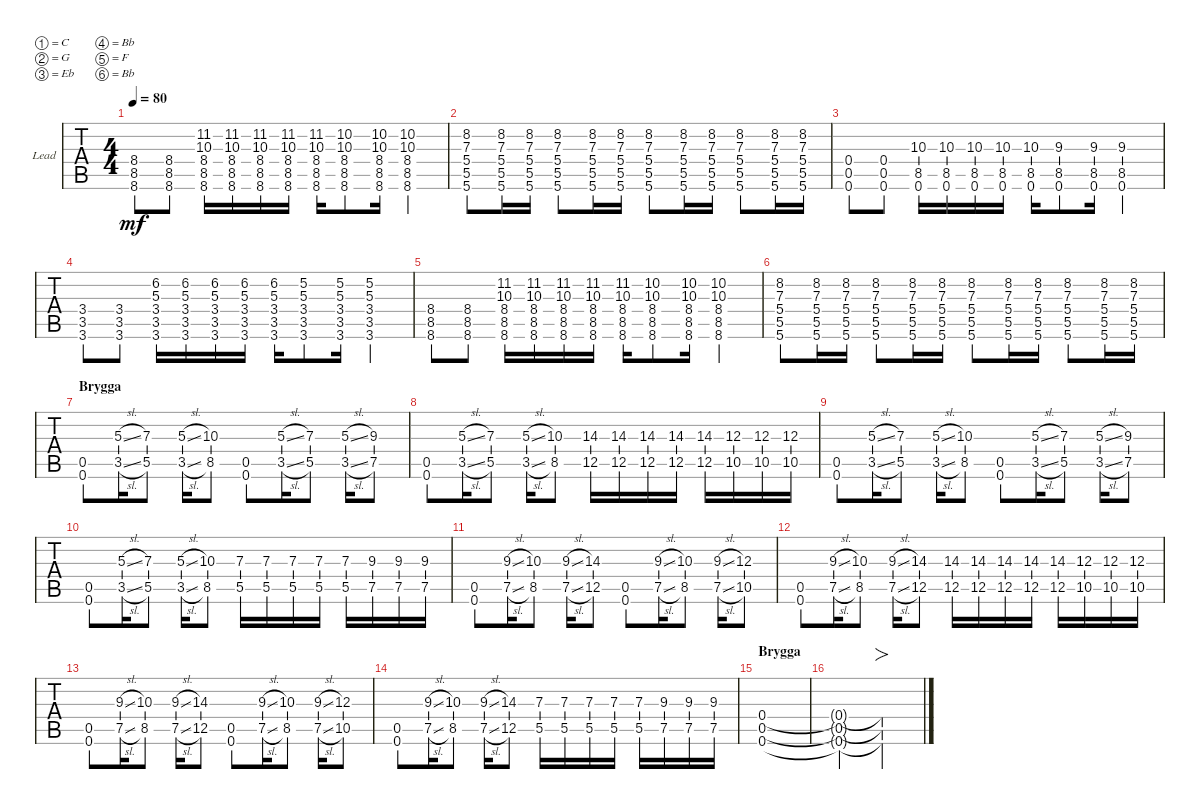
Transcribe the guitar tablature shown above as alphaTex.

\defaultSystemsLayout 4
\bracketExtendMode groupsimilarinstruments
\firstSystemTrackNameOrientation horizontal
\otherSystemsTrackNameOrientation horizontal
\track ("Lead" "Lead") {instrument distortionguitar}
\staff {tabs}
\tuning (C4 G3 Eb3 Bb2 F2 Bb1)
\ts (4 4)
\tempo 80
\clef g2
\ks c
(8.6 8.5 8.4).8{dy mf} (8.6 8.5 8.4).8 (8.5 10.3 8.4 8.6 11.2).16 (8.5 10.3 8.4 8.6 11.2).16 (8.5 10.3 8.4 8.6 11.2).16 (8.5 10.3 8.4 8.6 11.2).16 (8.5 10.3 8.4 8.6 11.2).16 (8.5 10.3 8.4 8.6 10.2).8 (8.5 10.3 8.4 8.6 10.2).16 (8.5 10.3 8.4 8.6 10.2).4 |
(5.6 5.5 5.4 7.3 8.2).8 (5.5 7.3 5.4 5.6 8.2).16 (5.5 7.3 5.4 5.6 8.2).16 (5.6 5.5 5.4 7.3 8.2).8 (5.5 7.3 5.4 5.6 8.2).16 (5.5 7.3 5.4 5.6 8.2).16 (5.6 5.5 5.4 7.3 8.2).8 (5.5 7.3 5.4 5.6 8.2).16 (5.5 7.3 5.4 5.6 8.2).16 (5.6 5.5 5.4 7.3 8.2).8 (5.5 7.3 5.4 5.6 8.2).16 (5.5 7.3 5.4 5.6 8.2).16 |
(0.6 0.5 0.4).8 (0.6 0.5 0.4).8 (8.5 10.3 0.6).16 (8.5 10.3 0.6).16 (8.5 10.3 0.6).16 (8.5 10.3 0.6).16 (8.5 10.3 0.6).16 (8.5 9.3 0.6).8 (8.5 9.3 0.6).16 (8.5 9.3 0.6).4 |
(3.6 3.5 3.4).8 (3.6 3.5 3.4).8 (3.5 5.3 3.4 3.6 6.2).16 (3.5 5.3 3.4 3.6 6.2).16 (3.5 5.3 3.4 3.6 6.2).16 (3.5 5.3 3.4 3.6 6.2).16 (3.5 5.3 3.4 3.6 6.2).16 (3.5 5.3 3.4 3.6 5.2).8 (3.5 5.3 3.4 3.6 5.2).16 (3.5 5.3 3.4 3.6 5.2).4 |
(8.6 8.5 8.4).8 (8.6 8.5 8.4).8 (8.5 10.3 8.4 8.6 11.2).16 (8.5 10.3 8.4 8.6 11.2).16 (8.5 10.3 8.4 8.6 11.2).16 (8.5 10.3 8.4 8.6 11.2).16 (8.5 10.3 8.4 8.6 11.2).16 (8.5 10.3 8.4 8.6 10.2).8 (8.5 10.3 8.4 8.6 10.2).16 (8.5 10.3 8.4 8.6 10.2).4 |
(5.6 5.5 5.4 7.3 8.2).8 (5.5 7.3 5.4 5.6 8.2).16 (5.5 7.3 5.4 5.6 8.2).16 (5.6 5.5 5.4 7.3 8.2).8 (5.5 7.3 5.4 5.6 8.2).16 (5.5 7.3 5.4 5.6 8.2).16 (5.6 5.5 5.4 7.3 8.2).8 (5.5 7.3 5.4 5.6 8.2).16 (5.5 7.3 5.4 5.6 8.2).16 (5.6 5.5 5.4 7.3 8.2).8 (5.5 7.3 5.4 5.6 8.2).16 (5.5 7.3 5.4 5.6 8.2).16 |
\section ("" "Brygga")
(0.6 0.5).8 (3.5{sl} 5.3{sl}).16 (5.5 7.3).8 (3.5{sl} 5.3{sl}).16 (8.5 10.3).8 (0.6 0.5).8 (3.5{sl} 5.3{sl}).16 (5.5 7.3).8 (3.5{sl} 5.3{sl}).16 (7.5 9.3).8 |
(0.6 0.5).8 (3.5{sl} 5.3{sl}).16 (5.5 7.3).8 (3.5{sl} 5.3{sl}).16 (8.5 10.3).8 (12.5 14.3).16 (12.5 14.3).16 (12.5 14.3).16 (12.5 14.3).16 (12.5 14.3).16 (10.5 12.3).16 (10.5 12.3).16 (10.5 12.3).16 |
(0.6 0.5).8 (3.5{sl} 5.3{sl}).16 (5.5 7.3).8 (3.5{sl} 5.3{sl}).16 (8.5 10.3).8 (0.6 0.5).8 (3.5{sl} 5.3{sl}).16 (5.5 7.3).8 (3.5{sl} 5.3{sl}).16 (7.5 9.3).8 |
(0.6 0.5).8 (3.5{sl} 5.3{sl}).16 (5.5 7.3).8 (3.5{sl} 5.3{sl}).16 (8.5 10.3).8 (5.5 7.3).16 (5.5 7.3).16 (5.5 7.3).16 (5.5 7.3).16 (5.5 7.3).16 (7.5 9.3).16 (7.5 9.3).16 (7.5 9.3).16 |
(0.6 0.5).8 (7.5{sl} 9.3{sl}).16 (8.5 10.3).8 (7.5{sl} 9.3{sl}).16 (12.5 14.3).8 (0.6 0.5).8 (7.5{sl} 9.3{sl}).16 (8.5 10.3).8 (7.5{sl} 9.3{sl}).16 (10.5 12.3).8 |
(0.6 0.5).8 (7.5{sl} 9.3{sl}).16 (8.5 10.3).8 (7.5{sl} 9.3{sl}).16 (12.5 14.3).8 (12.5 14.3).16 (12.5 14.3).16 (12.5 14.3).16 (12.5 14.3).16 (12.5 14.3).16 (10.5 12.3).16 (10.5 12.3).16 (10.5 12.3).16 |
(0.6 0.5).8 (7.5{sl} 9.3{sl}).16 (8.5 10.3).8 (7.5{sl} 9.3{sl}).16 (12.5 14.3).8 (0.6 0.5).8 (7.5{sl} 9.3{sl}).16 (8.5 10.3).8 (7.5{sl} 9.3{sl}).16 (10.5 12.3).8 |
(0.6 0.5).8 (7.5{sl} 9.3{sl}).16 (8.5 10.3).8 (7.5{sl} 9.3{sl}).16 (12.5 14.3).8 (5.5 7.3).16 (5.5 7.3).16 (5.5 7.3).16 (5.5 7.3).16 (5.5 7.3).16 (7.5 9.3).16 (7.5 9.3).16 (7.5 9.3).16 |
\section ("" "Brygga")
(0.4 0.5 0.6).1 |
(0.6{t} 0.5{t} 0.4{t}).2 (0.6{t} 0.5{t} 0.4{t}).2{fo}
